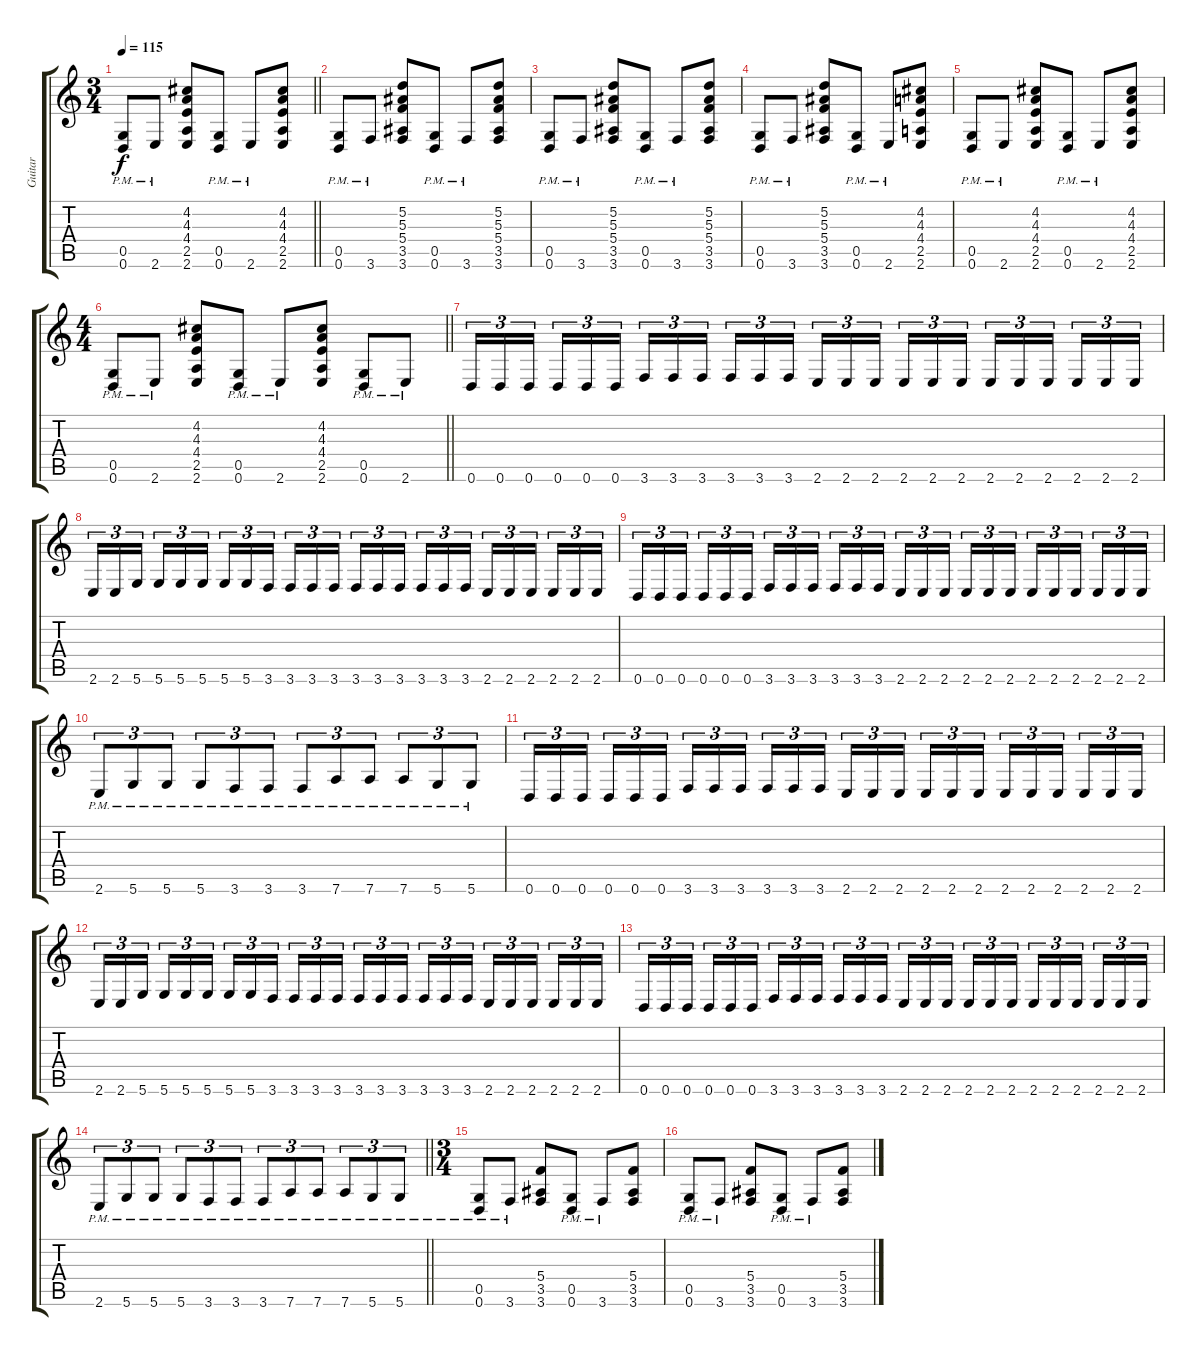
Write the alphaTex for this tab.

\track ("Guitar" "Guitar") {instrument overdrivenguitar}
\staff {score tabs}
\tuning (D4 A3 F3 C3 G2 D2) {hide}
\ts (3 4)
\tempo 115
\clef g2
\barLineRight lightlight
\ks c
(0.5{pm} 0.6{pm}).8{dy f} 2.6{pm}.8 (4.2 4.3 4.4 2.5 2.6).8 (0.5{pm} 0.6{pm}).8 2.6{pm}.8 (4.2 4.3 4.4 2.5 2.6).8 |
(0.5{pm} 0.6{pm}).8 3.6{pm}.8 (5.2 5.3 5.4 3.5 3.6).8 (0.5{pm} 0.6{pm}).8 3.6{pm}.8 (5.2 5.3 5.4 3.5 3.6).8 |
(0.5{pm} 0.6{pm}).8 3.6{pm}.8 (5.2 5.3 5.4 3.5 3.6).8 (0.5{pm} 0.6{pm}).8 3.6{pm}.8 (5.2 5.3 5.4 3.5 3.6).8 |
(0.5{pm} 0.6{pm}).8 3.6{pm}.8 (5.2 5.3 5.4 3.5 3.6).8 (0.5{pm} 0.6{pm}).8 2.6{pm}.8 (4.2 4.3 4.4 2.5 2.6).8 |
(0.5{pm} 0.6{pm}).8 2.6{pm}.8 (4.2 4.3 4.4 2.5 2.6).8 (0.5{pm} 0.6{pm}).8 2.6{pm}.8 (4.2 4.3 4.4 2.5 2.6).8 |
\ts (4 4)
\barLineRight lightlight
(0.5{pm} 0.6{pm}).8 2.6{pm}.8 (4.2 4.3 4.4 2.5 2.6).8 (0.5{pm} 0.6{pm}).8 2.6{pm}.8 (4.2 4.3 4.4 2.5 2.6).8 (0.5{pm} 0.6{pm}).8 2.6{pm}.8 |
\section ("" "")
0.6.16{tu (3 2)} 0.6.16{tu (3 2)} 0.6.16{tu (3 2) beam splitsecondary} 0.6.16{tu (3 2)} 0.6.16{tu (3 2)} 0.6.16{tu (3 2)} 3.6.16{tu (3 2)} 3.6.16{tu (3 2)} 3.6.16{tu (3 2) beam splitsecondary} 3.6.16{tu (3 2)} 3.6.16{tu (3 2)} 3.6.16{tu (3 2)} 2.6.16{tu (3 2)} 2.6.16{tu (3 2)} 2.6.16{tu (3 2) beam splitsecondary} 2.6.16{tu (3 2)} 2.6.16{tu (3 2)} 2.6.16{tu (3 2)} 2.6.16{tu (3 2)} 2.6.16{tu (3 2)} 2.6.16{tu (3 2) beam splitsecondary} 2.6.16{tu (3 2)} 2.6.16{tu (3 2)} 2.6.16{tu (3 2)} |
2.6.16{tu (3 2)} 2.6.16{tu (3 2)} 5.6.16{tu (3 2) beam splitsecondary} 5.6.16{tu (3 2)} 5.6.16{tu (3 2)} 5.6.16{tu (3 2)} 5.6.16{tu (3 2)} 5.6.16{tu (3 2)} 3.6.16{tu (3 2) beam splitsecondary} 3.6.16{tu (3 2)} 3.6.16{tu (3 2)} 3.6.16{tu (3 2)} 3.6.16{tu (3 2)} 3.6.16{tu (3 2)} 3.6.16{tu (3 2) beam splitsecondary} 3.6.16{tu (3 2)} 3.6.16{tu (3 2)} 3.6.16{tu (3 2)} 2.6.16{tu (3 2)} 2.6.16{tu (3 2)} 2.6.16{tu (3 2) beam splitsecondary} 2.6.16{tu (3 2)} 2.6.16{tu (3 2)} 2.6.16{tu (3 2)} |
0.6.16{tu (3 2)} 0.6.16{tu (3 2)} 0.6.16{tu (3 2) beam splitsecondary} 0.6.16{tu (3 2)} 0.6.16{tu (3 2)} 0.6.16{tu (3 2)} 3.6.16{tu (3 2)} 3.6.16{tu (3 2)} 3.6.16{tu (3 2) beam splitsecondary} 3.6.16{tu (3 2)} 3.6.16{tu (3 2)} 3.6.16{tu (3 2)} 2.6.16{tu (3 2)} 2.6.16{tu (3 2)} 2.6.16{tu (3 2) beam splitsecondary} 2.6.16{tu (3 2)} 2.6.16{tu (3 2)} 2.6.16{tu (3 2)} 2.6.16{tu (3 2)} 2.6.16{tu (3 2)} 2.6.16{tu (3 2) beam splitsecondary} 2.6.16{tu (3 2)} 2.6.16{tu (3 2)} 2.6.16{tu (3 2)} |
2.6{pm}.8{tu (3 2)} 5.6{pm}.8{tu (3 2)} 5.6{pm}.8{tu (3 2)} 5.6{pm}.8{tu (3 2)} 3.6{pm}.8{tu (3 2)} 3.6{pm}.8{tu (3 2)} 3.6{pm}.8{tu (3 2)} 7.6{pm}.8{tu (3 2)} 7.6{pm}.8{tu (3 2)} 7.6{pm}.8{tu (3 2)} 5.6{pm}.8{tu (3 2)} 5.6{pm}.8{tu (3 2)} |
0.6.16{tu (3 2)} 0.6.16{tu (3 2)} 0.6.16{tu (3 2) beam splitsecondary} 0.6.16{tu (3 2)} 0.6.16{tu (3 2)} 0.6.16{tu (3 2)} 3.6.16{tu (3 2)} 3.6.16{tu (3 2)} 3.6.16{tu (3 2) beam splitsecondary} 3.6.16{tu (3 2)} 3.6.16{tu (3 2)} 3.6.16{tu (3 2)} 2.6.16{tu (3 2)} 2.6.16{tu (3 2)} 2.6.16{tu (3 2) beam splitsecondary} 2.6.16{tu (3 2)} 2.6.16{tu (3 2)} 2.6.16{tu (3 2)} 2.6.16{tu (3 2)} 2.6.16{tu (3 2)} 2.6.16{tu (3 2) beam splitsecondary} 2.6.16{tu (3 2)} 2.6.16{tu (3 2)} 2.6.16{tu (3 2)} |
2.6.16{tu (3 2)} 2.6.16{tu (3 2)} 5.6.16{tu (3 2) beam splitsecondary} 5.6.16{tu (3 2)} 5.6.16{tu (3 2)} 5.6.16{tu (3 2)} 5.6.16{tu (3 2)} 5.6.16{tu (3 2)} 3.6.16{tu (3 2) beam splitsecondary} 3.6.16{tu (3 2)} 3.6.16{tu (3 2)} 3.6.16{tu (3 2)} 3.6.16{tu (3 2)} 3.6.16{tu (3 2)} 3.6.16{tu (3 2) beam splitsecondary} 3.6.16{tu (3 2)} 3.6.16{tu (3 2)} 3.6.16{tu (3 2)} 2.6.16{tu (3 2)} 2.6.16{tu (3 2)} 2.6.16{tu (3 2) beam splitsecondary} 2.6.16{tu (3 2)} 2.6.16{tu (3 2)} 2.6.16{tu (3 2)} |
0.6.16{tu (3 2)} 0.6.16{tu (3 2)} 0.6.16{tu (3 2) beam splitsecondary} 0.6.16{tu (3 2)} 0.6.16{tu (3 2)} 0.6.16{tu (3 2)} 3.6.16{tu (3 2)} 3.6.16{tu (3 2)} 3.6.16{tu (3 2) beam splitsecondary} 3.6.16{tu (3 2)} 3.6.16{tu (3 2)} 3.6.16{tu (3 2)} 2.6.16{tu (3 2)} 2.6.16{tu (3 2)} 2.6.16{tu (3 2) beam splitsecondary} 2.6.16{tu (3 2)} 2.6.16{tu (3 2)} 2.6.16{tu (3 2)} 2.6.16{tu (3 2)} 2.6.16{tu (3 2)} 2.6.16{tu (3 2) beam splitsecondary} 2.6.16{tu (3 2)} 2.6.16{tu (3 2)} 2.6.16{tu (3 2)} |
\barLineRight lightlight
2.6{pm}.8{tu (3 2)} 5.6{pm}.8{tu (3 2)} 5.6{pm}.8{tu (3 2)} 5.6{pm}.8{tu (3 2)} 3.6{pm}.8{tu (3 2)} 3.6{pm}.8{tu (3 2)} 3.6{pm}.8{tu (3 2)} 7.6{pm}.8{tu (3 2)} 7.6{pm}.8{tu (3 2)} 7.6{pm}.8{tu (3 2)} 5.6{pm}.8{tu (3 2)} 5.6{pm}.8{tu (3 2)} |
\ts (3 4)
\section ("" "")
(0.5{pm} 0.6{pm}).8 3.6{pm}.8 (5.4 3.5 3.6).8 (0.5{pm} 0.6{pm}).8 3.6{pm}.8 (5.4 3.5 3.6).8 |
(0.5{pm} 0.6{pm}).8 3.6{pm}.8 (5.4 3.5 3.6).8 (0.5{pm} 0.6{pm}).8 3.6{pm}.8 (5.4 3.5 3.6).8
